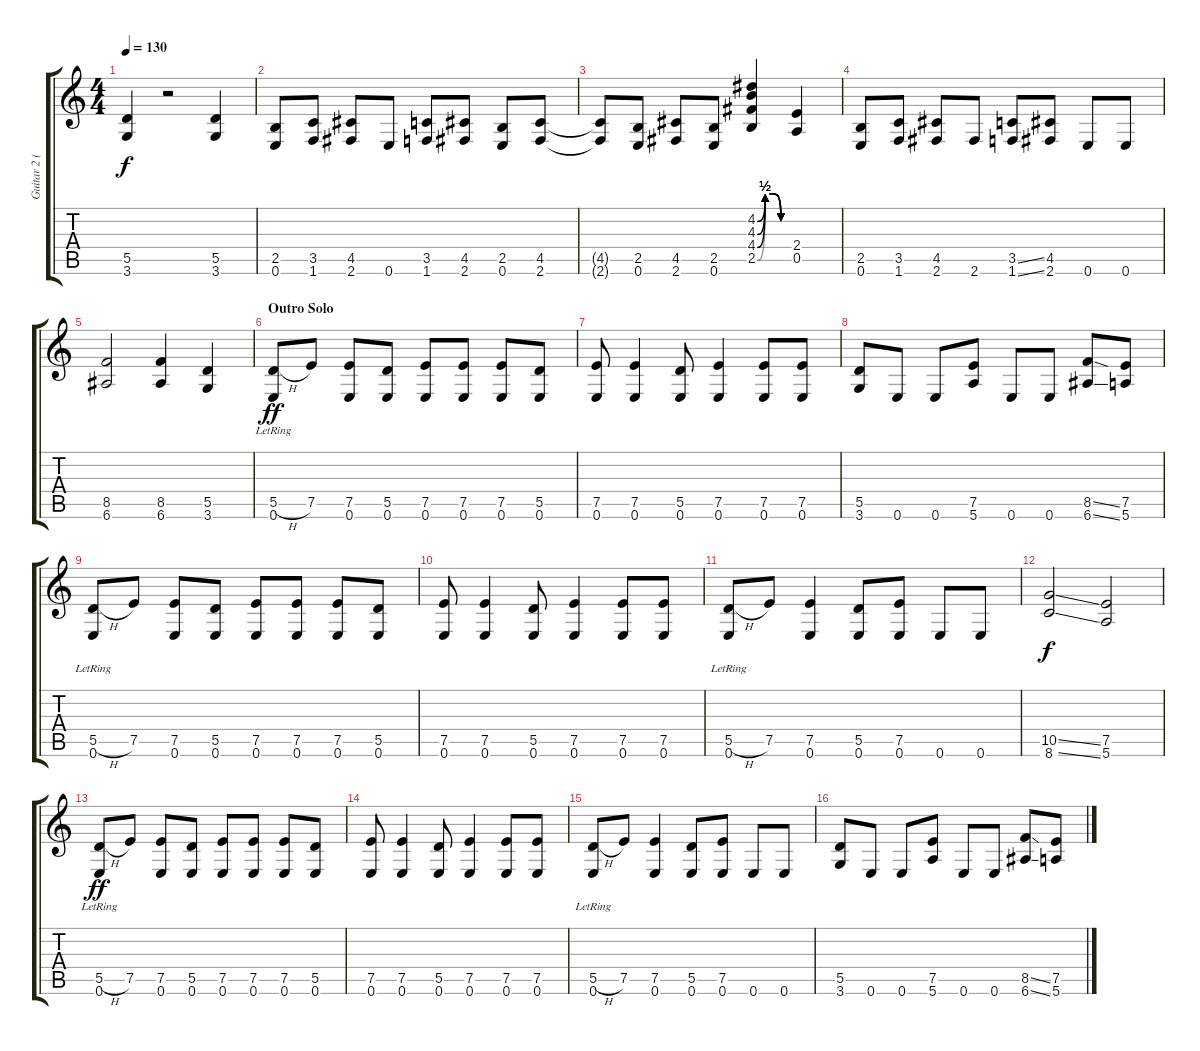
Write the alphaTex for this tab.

\track ("Guitar 2 (Distortion)" "Guitar 2 (") {instrument distortionguitar}
\staff {score tabs}
\tuning (E4 B3 G3 D3 A2 E2) {hide}
\ts (4 4)
\tempo 130
\clef g2
\ks c
(5.5 3.6).4{dy f} r.2 (5.5 3.6).4 |
(2.5 0.6).8 (3.5 1.6).8 (4.5 2.6).8 0.6.8 (3.5 1.6).8 (4.5 2.6).8 (2.5 0.6).8 (4.5 2.6).8 |
(4.5{t} 2.6{t}).8 (2.5 0.6).8 (4.5 2.6).8 (2.5 0.6).8 (4.2{be (custom 0 0 15 2 30 2 45 0 60 0)} 4.3{be (custom 0 0 15 2 30 2 45 0 60 0)} 4.4{be (custom 0 0 15 2 30 2 45 0 60 0)} 2.5{be (custom 0 0 15 2 30 2 45 0 60 0)}).4 (2.4 0.5).4 |
(2.5 0.6).8 (3.5 1.6).8 (4.5 2.6).8 2.6.8 (3.5{ss} 1.6{ss}).8 (4.5 2.6).8 0.6.8 0.6.8 |
(8.5 6.6).2 (8.5 6.6).4 (5.5 3.6).4 |
\section ("" "Outro Solo")
(5.5{h} 0.6{lr}).8{dy ff} 7.5.8 (7.5 0.6).8 (5.5 0.6).8 (7.5 0.6).8 (7.5 0.6).8 (7.5 0.6).8 (5.5 0.6).8 |
(7.5 0.6).8 (7.5 0.6).4 (5.5 0.6).8 (7.5 0.6).4 (7.5 0.6).8 (7.5 0.6).8 |
(5.5 3.6).8 0.6.8 0.6.8 (7.5 5.6).8 0.6.8 0.6.8 (8.5{ss} 6.6{ss}).8 (7.5 5.6).8 |
(5.5{h} 0.6{lr}).8 7.5.8 (7.5 0.6).8 (5.5 0.6).8 (7.5 0.6).8 (7.5 0.6).8 (7.5 0.6).8 (5.5 0.6).8 |
(7.5 0.6).8 (7.5 0.6).4 (5.5 0.6).8 (7.5 0.6).4 (7.5 0.6).8 (7.5 0.6).8 |
(5.5{h} 0.6{lr}).8 7.5.8 (7.5 0.6).4 (5.5 0.6).8 (7.5 0.6).8 0.6.8 0.6.8 |
(10.5{ss} 8.6{ss}).2{dy f} (7.5 5.6).2 |
(5.5{h} 0.6{lr}).8{dy ff} 7.5.8 (7.5 0.6).8 (5.5 0.6).8 (7.5 0.6).8 (7.5 0.6).8 (7.5 0.6).8 (5.5 0.6).8 |
(7.5 0.6).8 (7.5 0.6).4 (5.5 0.6).8 (7.5 0.6).4 (7.5 0.6).8 (7.5 0.6).8 |
(5.5{h} 0.6{lr}).8 7.5.8 (7.5 0.6).4 (5.5 0.6).8 (7.5 0.6).8 0.6.8 0.6.8 |
(5.5 3.6).8 0.6.8 0.6.8 (7.5 5.6).8 0.6.8 0.6.8 (8.5{ss} 6.6{ss}).8 (7.5 5.6).8
